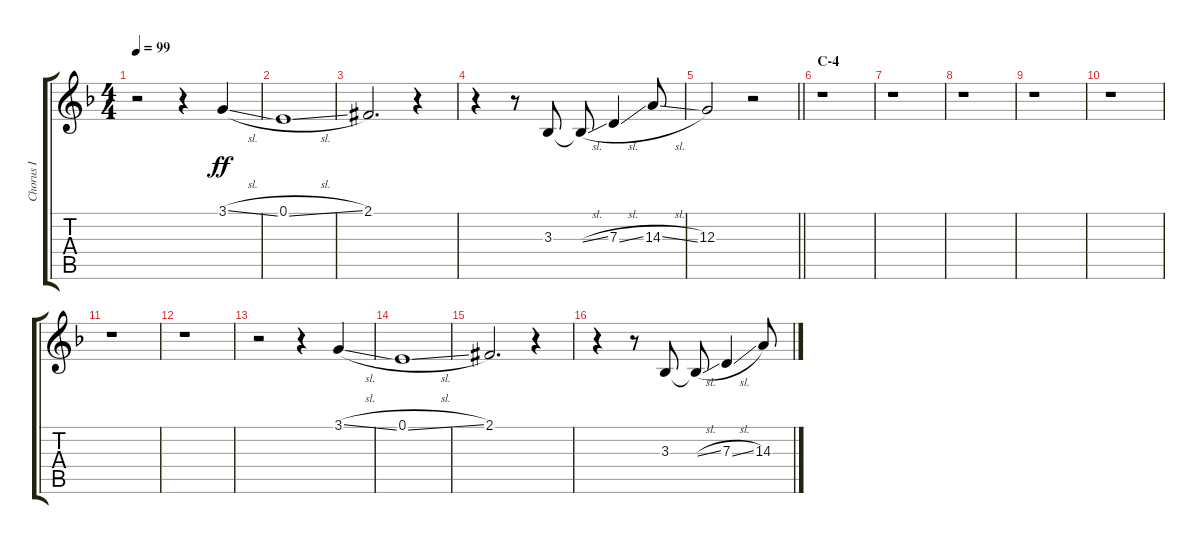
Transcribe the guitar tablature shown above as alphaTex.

\track ("Chorus I" "Chorus I") {instrument voiceoohs}
\staff {score tabs}
\tuning (E4 B3 G3 D3 A2 E2) {hide}
\ts (4 4)
\tempo 99
\clef g2
\ks f
r.2{dy ff} r.4 3.1{sl}.4 |
0.1{sl}.1 |
2.1{acc #}.2{d} r.4 |
r.4 r.8 3.3.8 3.3{sl t}.8 7.3{sl}.4 14.3{sl}.8 |
\barLineRight lightlight
12.3.2 r.2 |
\section ("" "C-4")
r.1 |
r.1 |
r.1 |
r.1 |
r.1 |
r.1 |
r.1 |
r.2 r.4 3.1{sl}.4 |
0.1{sl}.1 |
2.1{acc #}.2{d} r.4 |
r.4 r.8 3.3.8 3.3{sl t}.8 7.3{sl}.4 14.3{sl}.8
